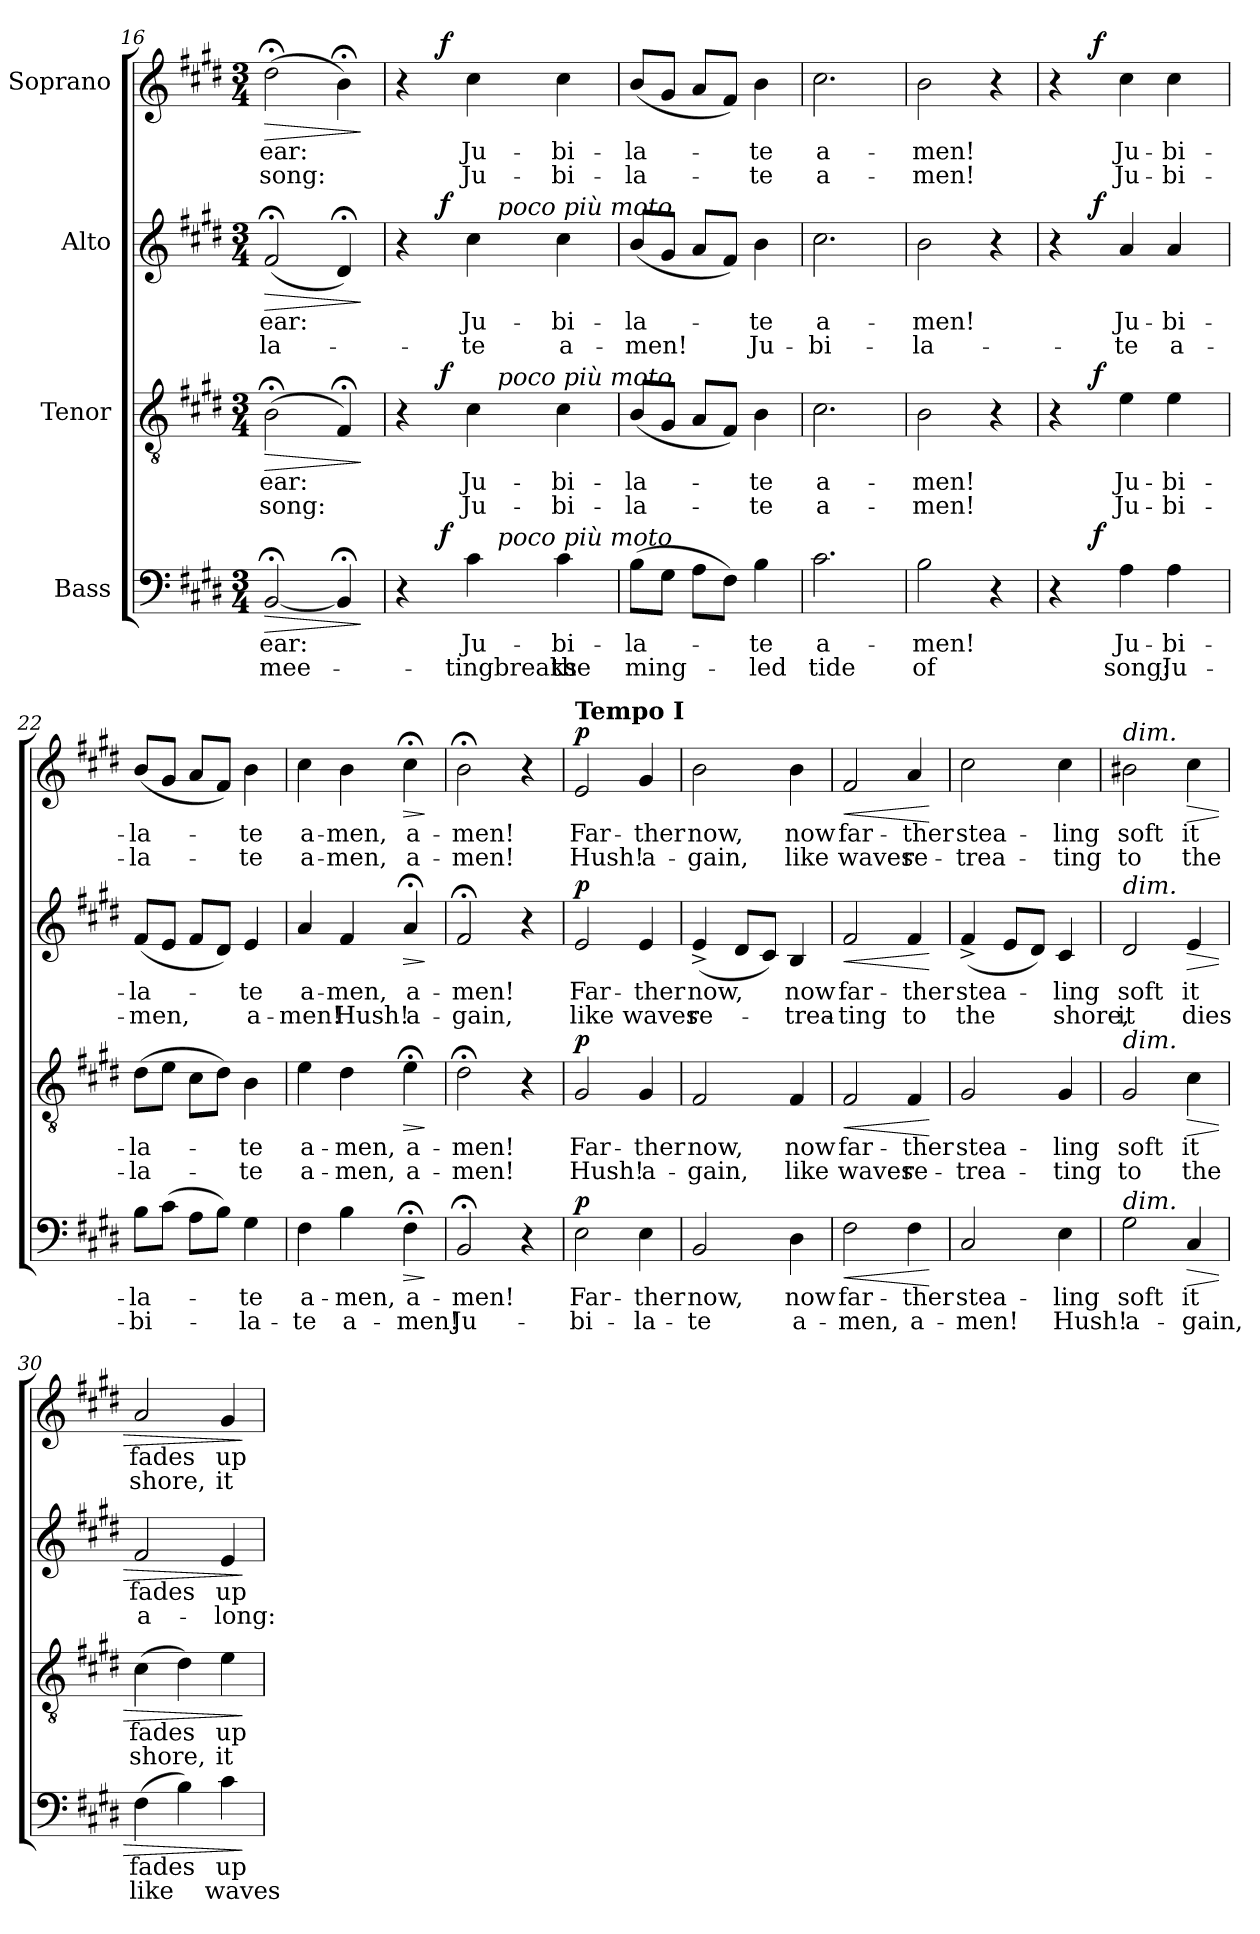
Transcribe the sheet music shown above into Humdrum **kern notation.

**kern	**text	**text	**dynam	**kern	**text	**text	**dynam	**kern	**text	**text	**dynam	**kern	**text	**text	**dynam
*part4	*part4	*part4	*part4	*part3	*part3	*part3	*part3	*part2	*part2	*part2	*part2	*part1	*part1	*part1	*part1
*staff4	*staff4	*staff4	*staff4	*staff3	*staff3	*staff3	*staff3	*staff2	*staff2	*staff2	*staff2	*staff1	*staff1	*staff1	*staff1
*I"Bass	*	*	*	*I"Tenor	*	*	*	*I"Alto	*	*	*	*I"Soprano	*	*	*
*clefF4	*	*	*	*clefGv2	*	*	*	*clefG2	*	*	*	*clefG2	*	*	*
*k[f#c#g#d#]	*	*	*	*k[f#c#g#d#]	*	*	*	*k[f#c#g#d#]	*	*	*	*k[f#c#g#d#]	*	*	*
*E:	*	*	*	*E:	*	*	*	*E:	*	*	*	*E:	*	*	*
*M3/4	*	*	*	*M3/4	*	*	*	*M3/4	*	*	*	*M3/4	*	*	*
=16	=16	=16	=16	=16	=16	=16	=16	=16	=16	=16	=16	=16	=16	=16	=16
!	!LO:LY:b	!LO:LY:b	!LO:HP:b	!	!LO:LY:b	!LO:LY:b	!LO:HP:b	!	!LO:LY:b	!LO:LY:b	!LO:HP:b	!	!LO:LY:b	!LO:LY:b	!LO:HP:b
[<2BB;/	ear:	mee-	>	(>2B;<\	ear:	song:	>	(<2f#;/	ear:	-la-	>	(>2dd#;<\	ear:	song:	>
4BB;/]	.	.	.	4F#;/)	.	.	.	4d#;/)	.	.	.	4b;<\)	.	.	.
.	.	.	]	.	.	.	]	.	.	.	]	.	.	.	]
!!LO:PB:g=z
=17	=17	=17	=17	=17	=17	=17	=17	=17	=17	=17	=17	=17	=17	=17	=17
*^	*	*	*	*^	*	*	*	*^	*	*	*	*^	*	*	*
*	*^	*	*	*	*	*^	*	*	*	*	*^	*	*	*	*	*	*	*	*
4r	8ryy	4ryy	.	.	.	4r	8ryy	4ryy	.	.	.	4r	8ryy	4ryy	.	.	.	4r	8ryy	.	.	.
.	32ryy	.	.	.	.	.	32ryy	.	.	.	.	.	32ryy	.	.	.	.	.	32ryy	.	.	.
!	!	!	!	!	!LO:DY:a	!	!	!	!	!	!LO:DY:a	!	!	!	!	!	!LO:DY:a	!	!	!	!	!LO:DY:a
.	2ryy	.	.	.	f	.	2ryy	.	.	.	f	.	2ryy	.	.	.	f	.	2ryy	.	.	f
!	!	!	!LO:LY:b	!LO:LY:b	!	!	!	!	!LO:LY:b	!LO:LY:b	!	!	!	!	!LO:LY:b	!LO:LY:b	!	!	!	!LO:LY:b	!LO:LY:b	!
4c#\	.	16ryy	Ju-	-tingbreaks	.	4c#\	.	16ryy	Ju-	Ju-	.	4cc#\	.	16ryy	Ju-	-te	.	4cc#\	.	Ju-	Ju-	.
!	!	!	!	!	!	!	!	!	!	!	!	!	!	!LO:TX:a:i:t=poco più moto	!	!	!	!	!	!	!	!
!	!	!	!	!	!	!	!	!LO:TX:a:i:t=poco più moto	!	!	!	!	!	!	!	!	!	!	!	!	!	!
!	!	!LO:TX:a:i:t=poco più moto	!	!	!	!	!	!	!	!	!	!	!	!	!	!	!	!	!	!	!	!
.	.	4..ryy	.	.	.	.	.	4..ryy	.	.	.	.	.	4..ryy	.	.	.	.	.	.	.	.
!	!	!	!LO:LY:b	!LO:LY:b	!	!	!	!	!LO:LY:b	!LO:LY:b	!	!	!	!	!LO:LY:b	!LO:LY:b	!	!	!	!LO:LY:b	!LO:LY:b	!
4c#\	.	.	-bi-	the	.	4c#\	.	.	-bi-	-bi-	.	4cc#\	.	.	-bi-	a-	.	4cc#\	.	-bi-	-bi-	.
.	16.ryy	.	.	.	.	.	16.ryy	.	.	.	.	.	16.ryy	.	.	.	.	.	16.ryy	.	.	.
=18	=18	=18	=18	=18	=18	=18	=18	=18	=18	=18	=18	=18	=18	=18	=18	=18	=18	=18	=18	=18	=18	=18
!	!	!	!LO:LY:b	!LO:LY:b	!	!	!	!	!LO:LY:b	!LO:LY:b	!	!	!	!	!LO:LY:b	!LO:LY:b	!	!	!	!LO:LY:b	!LO:LY:b	!
*v	*v	*v	*	*	*	*	*	*	*	*	*	*v	*v	*v	*	*	*	*v	*v	*	*	*
*	*	*	*	*v	*v	*v	*	*	*	*	*	*	*	*	*	*	*
(>8B\L	-la-	ming-	.	(<8B/L	-la-	-la-	.	(<8b/L	-la-	-men!	.	(<8b/L	-la-	-la-	.
8G#\J	.	.	.	8G#/J	.	.	.	8g#/J	.	.	.	8g#/J	.	.	.
8A\L	.	.	.	8A/L	.	.	.	8a/L	.	.	.	8a/L	.	.	.
8F#\J)	.	.	.	8F#/J)	.	.	.	8f#/J)	.	.	.	8f#/J)	.	.	.
!	!LO:LY:b	!LO:LY:b	!	!	!LO:LY:b	!LO:LY:b	!	!	!LO:LY:b	!LO:LY:b	!	!	!LO:LY:b	!LO:LY:b	!
4B\	-te	-led	.	4B\	-te	-te	.	4b\	-te	Ju-	.	4b\	-te	-te	.
=19	=19	=19	=19	=19	=19	=19	=19	=19	=19	=19	=19	=19	=19	=19	=19
!	!LO:LY:b	!LO:LY:b	!	!	!LO:LY:b	!LO:LY:b	!	!	!LO:LY:b	!LO:LY:b	!	!	!LO:LY:b	!LO:LY:b	!
2.c#\	a-	tide	.	2.c#\	a-	a-	.	2.cc#\	a-	-bi-	.	2.cc#\	a-	a-	.
=20	=20	=20	=20	=20	=20	=20	=20	=20	=20	=20	=20	=20	=20	=20	=20
!	!LO:LY:b	!LO:LY:b	!	!	!LO:LY:b	!LO:LY:b	!	!	!LO:LY:b	!LO:LY:b	!	!	!LO:LY:b	!LO:LY:b	!
2B\	-men!	of	.	2B\	-men!	-men!	.	2b\	-men!	-la-	.	2b\	-men!	-men!	.
4r	.	.	.	4r	.	.	.	4r	.	.	.	4r	.	.	.
=21	=21	=21	=21	=21	=21	=21	=21	=21	=21	=21	=21	=21	=21	=21	=21
*^	*	*	*	*^	*	*	*	*^	*	*	*	*^	*	*	*
4r	8ryy	.	.	.	4r	8ryy	.	.	.	4r	8ryy	.	.	.	4r	8ryy	.	.	.
.	32ryy	.	.	.	.	32ryy	.	.	.	.	32ryy	.	.	.	.	32ryy	.	.	.
!	!	!	!	!LO:DY:a	!	!	!	!	!LO:DY:a	!	!	!	!	!LO:DY:a	!	!	!	!	!LO:DY:a
.	2ryy	.	.	f	.	2ryy	.	.	f	.	2ryy	.	.	f	.	2ryy	.	.	f
!	!	!LO:LY:b	!LO:LY:b	!	!	!	!LO:LY:b	!LO:LY:b	!	!	!	!LO:LY:b	!LO:LY:b	!	!	!	!LO:LY:b	!LO:LY:b	!
4A\	.	Ju-	song:	.	4e\	.	Ju-	Ju-	.	4a/	.	Ju-	-te	.	4cc#\	.	Ju-	Ju-	.
!	!	!LO:LY:b	!LO:LY:b	!	!	!	!LO:LY:b	!LO:LY:b	!	!	!	!LO:LY:b	!LO:LY:b	!	!	!	!LO:LY:b	!LO:LY:b	!
4A\	.	-bi-	Ju-	.	4e\	.	-bi-	-bi-	.	4a/	.	-bi-	a-	.	4cc#\	.	-bi-	-bi-	.
.	16.ryy	.	.	.	.	16.ryy	.	.	.	.	16.ryy	.	.	.	.	16.ryy	.	.	.
=22	=22	=22	=22	=22	=22	=22	=22	=22	=22	=22	=22	=22	=22	=22	=22	=22	=22	=22	=22
!	!	!LO:LY:b	!LO:LY:b	!	!	!	!LO:LY:b	!LO:LY:b	!	!	!	!LO:LY:b	!LO:LY:b	!	!	!	!LO:LY:b	!LO:LY:b	!
*v	*v	*	*	*	*	*	*	*	*	*v	*v	*	*	*	*v	*v	*	*	*
*	*	*	*	*v	*v	*	*	*	*	*	*	*	*	*	*	*
8B\L	-la-	-bi-	.	(>8d#\L	-la-	-la-	.	(<8f#/L	-la-	-men,	.	(<8b/L	-la-	-la-	.
(>8c#\J	.	.	.	8e\J	.	.	.	8e/J	.	.	.	8g#/J	.	.	.
8A\L	.	.	.	8c#\L	.	.	.	8f#/L	.	.	.	8a/L	.	.	.
8B\J)	.	.	.	8d#\J)	.	.	.	8d#/J)	.	.	.	8f#/J)	.	.	.
!	!LO:LY:b	!LO:LY:b	!	!	!LO:LY:b	!LO:LY:b	!	!	!LO:LY:b	!LO:LY:b	!	!	!LO:LY:b	!LO:LY:b	!
4G#\	-te	-la-	.	4B\	-te	-te	.	4e/	-te	a-	.	4b\	-te	-te	.
=23	=23	=23	=23	=23	=23	=23	=23	=23	=23	=23	=23	=23	=23	=23	=23
!	!LO:LY:b	!LO:LY:b	!	!	!LO:LY:b	!LO:LY:b	!	!	!LO:LY:b	!LO:LY:b	!	!	!LO:LY:b	!LO:LY:b	!
4F#\	a-	-te	.	4e\	a-	a-	.	4a/	a-	-men!	.	4cc#\	a-	a-	.
!	!LO:LY:b	!LO:LY:b	!	!	!LO:LY:b	!LO:LY:b	!	!	!LO:LY:b	!LO:LY:b	!	!	!LO:LY:b	!LO:LY:b	!
4B\	-men,	a-	.	4d#\	-men,	-men,	.	4f#/	-men,	Hush!	.	4b\	-men,	-men,	.
!	!LO:LY:b	!LO:LY:b	!LO:HP:b	!	!LO:LY:b	!LO:LY:b	!LO:HP:b	!	!LO:LY:b	!LO:LY:b	!LO:HP:b	!	!LO:LY:b	!LO:LY:b	!LO:HP:b
4F#;<\	a-	-men!	>	4e;<\	a-	a-	>	4a;/	a-	a-	>	4cc#;<\	a-	a-	>
.	.	.	]	.	.	.	]	.	.	.	]	.	.	.	]
=24	=24	=24	=24	=24	=24	=24	=24	=24	=24	=24	=24	=24	=24	=24	=24
!	!LO:LY:b	!LO:LY:b	!	!	!LO:LY:b	!LO:LY:b	!	!	!LO:LY:b	!LO:LY:b	!	!	!LO:LY:b	!LO:LY:b	!
2BB;/	-men!	Ju-	.	2d#;<\	-men!	-men!	.	2f#;/	-men!	-gain,	.	2b;<\	-men!	-men!	.
4r	.	.	.	4r	.	.	.	4r	.	.	.	4r	.	.	.
!!LO:LB:g=z
=25	=25	=25	=25	=25	=25	=25	=25	=25	=25	=25	=25	=25	=25	=25	=25
!	!	!	!	!	!	!	!	!	!	!	!	!LO:TX:a:B:t=Tempo I	!	!	!
!	!LO:LY:b	!LO:LY:b	!LO:DY:a	!	!LO:LY:b	!LO:LY:b	!LO:DY:a	!	!LO:LY:b	!LO:LY:b	!LO:DY:a	!	!LO:LY:b	!LO:LY:b	!LO:DY:a
2E\	Far-	-bi-	p	2G#/	Far-	Hush!	p	2e/	Far-	like	p	2e/	Far-	Hush!	p
!	!LO:LY:b	!LO:LY:b	!	!	!LO:LY:b	!LO:LY:b	!	!	!LO:LY:b	!LO:LY:b	!	!	!LO:LY:b	!LO:LY:b	!
4E\	-ther	-la-	.	4G#/	-ther	a-	.	4e/	-ther	waves	.	4g#/	-ther	a-	.
=26	=26	=26	=26	=26	=26	=26	=26	=26	=26	=26	=26	=26	=26	=26	=26
!	!LO:LY:b	!LO:LY:b	!	!	!LO:LY:b	!LO:LY:b	!	!	!LO:LY:b	!LO:LY:b	!	!	!LO:LY:b	!LO:LY:b	!
2BB/	now,	-te	.	2F#/	now,	-gain,	.	(<4e^</	now,	re-	.	2b\	now,	-gain,	.
.	.	.	.	.	.	.	.	8d#/L	.	.	.	.	.	.	.
.	.	.	.	.	.	.	.	8c#/J)	.	.	.	.	.	.	.
!	!LO:LY:b	!LO:LY:b	!	!	!LO:LY:b	!LO:LY:b	!	!	!LO:LY:b	!LO:LY:b	!	!	!LO:LY:b	!LO:LY:b	!
4D#\	now	a-	.	4F#/	now	like	.	4B/	now	-trea-	.	4b\	now	like	.
=27	=27	=27	=27	=27	=27	=27	=27	=27	=27	=27	=27	=27	=27	=27	=27
!	!LO:LY:b	!LO:LY:b	!LO:HP:b	!	!LO:LY:b	!LO:LY:b	!LO:HP:b	!	!LO:LY:b	!LO:LY:b	!LO:HP:b	!	!LO:LY:b	!LO:LY:b	!LO:HP:b
2F#\	far-	-men,	<	2F#/	far-	waves	<	2f#/	far-	-ting	<	2f#/	far-	waves	<
!	!LO:LY:b	!LO:LY:b	!	!	!LO:LY:b	!LO:LY:b	!	!	!LO:LY:b	!LO:LY:b	!	!	!LO:LY:b	!LO:LY:b	!
4F#\	-ther	a-	.	4F#/	-ther	re-	.	4f#/	-ther	to	.	4a/	-ther	re-	.
.	.	.	[	.	.	.	[	.	.	.	[	.	.	.	[
=28	=28	=28	=28	=28	=28	=28	=28	=28	=28	=28	=28	=28	=28	=28	=28
!	!LO:LY:b	!LO:LY:b	!	!	!LO:LY:b	!LO:LY:b	!	!	!LO:LY:b	!LO:LY:b	!	!	!LO:LY:b	!LO:LY:b	!
2C#/	stea-	-men!	.	2G#/	stea-	-trea-	.	(<4f#^</	stea-	the	.	2cc#\	stea-	-trea-	.
.	.	.	.	.	.	.	.	8e/L	.	.	.	.	.	.	.
.	.	.	.	.	.	.	.	8d#/J)	.	.	.	.	.	.	.
!	!LO:LY:b	!LO:LY:b	!	!	!LO:LY:b	!LO:LY:b	!	!	!LO:LY:b	!LO:LY:b	!	!	!LO:LY:b	!LO:LY:b	!
4E\	-ling	Hush!	.	4G#/	-ling	-ting	.	4c#/	-ling	shore,	.	4cc#\	-ling	-ting	.
=29	=29	=29	=29	=29	=29	=29	=29	=29	=29	=29	=29	=29	=29	=29	=29
!	!	!	!	!	!	!	!	!	!	!	!	!LO:TX:a:i:t=dim.	!	!	!
!	!	!	!	!	!	!	!	!LO:TX:a:i:t=dim.	!	!	!	!	!	!	!
!	!	!	!	!LO:TX:a:i:t=dim.	!	!	!	!	!	!	!	!	!	!	!
!LO:TX:a:i:t=dim.	!	!	!	!	!	!	!	!	!	!	!	!	!	!	!
!	!LO:LY:b	!LO:LY:b	!	!	!LO:LY:b	!LO:LY:b	!	!	!LO:LY:b	!LO:LY:b	!	!	!LO:LY:b	!LO:LY:b	!
2G#\	soft	a-	.	2G#/	soft	to	.	2d#/	soft	it	.	2b#X\	soft	to	.
!	!LO:LY:b	!LO:LY:b	!LO:HP:b	!	!LO:LY:b	!LO:LY:b	!LO:HP:b	!	!LO:LY:b	!LO:LY:b	!LO:HP:b	!	!LO:LY:b	!LO:LY:b	!LO:HP:b
4C#/	it	-gain,	>	4c#\	it	the	>	4e/	it	dies	>	4cc#\	it	the	>
=30	=30	=30	=30	=30	=30	=30	=30	=30	=30	=30	=30	=30	=30	=30	=30
!	!LO:LY:b	!LO:LY:b	!	!	!LO:LY:b	!LO:LY:b	!	!	!LO:LY:b	!LO:LY:b	!	!	!LO:LY:b	!LO:LY:b	!
(>4F#\	fades	like	.	(>4c#\	fades	shore,	.	2f#/	fades	a-	.	2a/	fades	shore,	.
4B\)	.	.	.	4d#\)	.	.	.	.	.	.	.	.	.	.	.
!	!LO:LY:b	!LO:LY:b	!	!	!LO:LY:b	!LO:LY:b	!	!	!LO:LY:b	!LO:LY:b	!	!	!LO:LY:b	!LO:LY:b	!
4c#\	up-	waves	.	4e\	up-	it	.	4e/	up-	-long:	.	4g#/	up-	it	.
.	.	.	]	.	.	.	]	.	.	.	]	.	.	.	]
=	=	=	=	=	=	=	=	=	=	=	=	=	=	=	=
*-	*-	*-	*-	*-	*-	*-	*-	*-	*-	*-	*-	*-	*-	*-	*-
